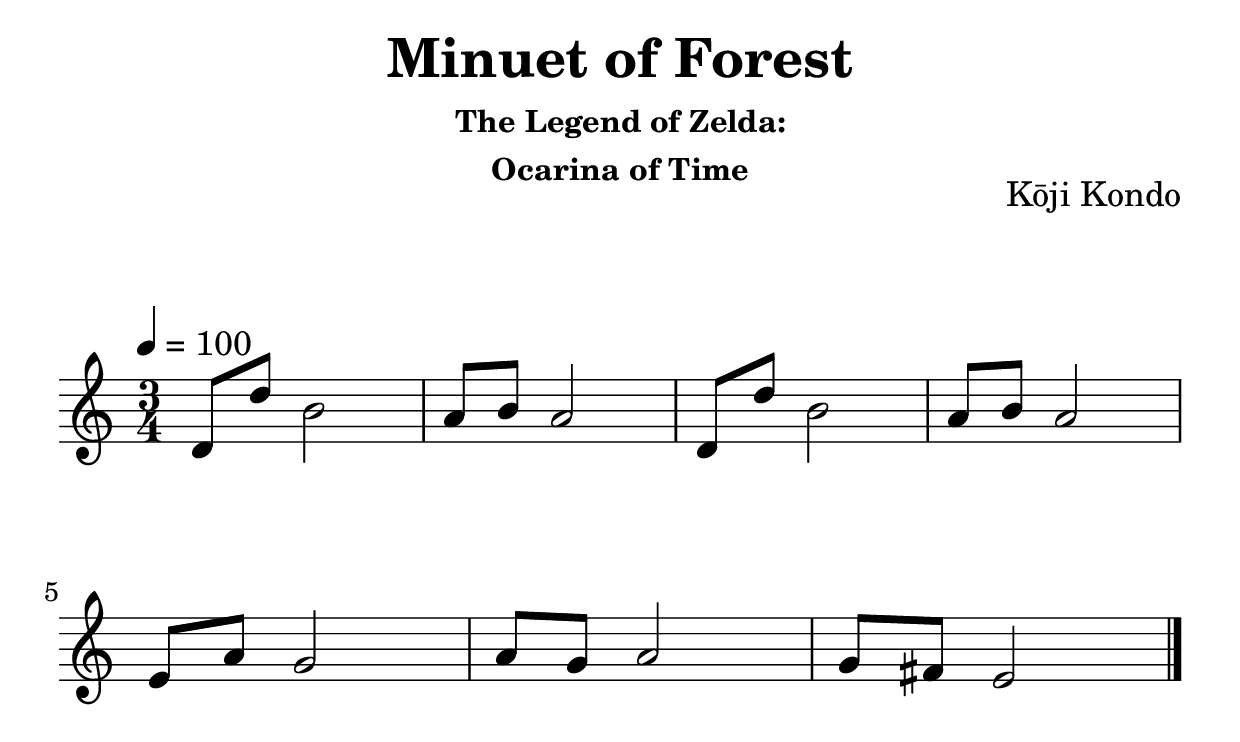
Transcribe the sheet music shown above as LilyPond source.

\version "2.20.0"

\include "header.ily"

title = "Minuet of Forest"
subtitle = ##f

song = \relative c'' {
  \tempo 4 = 100
  \time 3/4

  d8 d' b2 | % 1
  a8 b a2 | % 2
  d,8 d' b2 | % 3
  a8 b a2 | % 4
  \break
  e8 a g2 | % 5
  a8 g a2 | % 6
  g8 fis e2 \bar "|." % 7
}


\header {
  title = \title
  #(define subtitle (if (defined? 'subtitle) subtitle))
  subsubtitle = \markup \center-column { "The Legend of Zelda:" "Ocarina of Time" }
}

\include "articulate.ly"

staff = \new Staff \with { midiInstrument = "ocarina" } {
  \clef "treble^8"
  \song
}

\score {
  \staff

  \layout {
    \context {
      \Score
      \omit ClefModifier
    }
  }
}

\score {
  \unfoldRepeats \articulate \staff

  \midi {}
}

